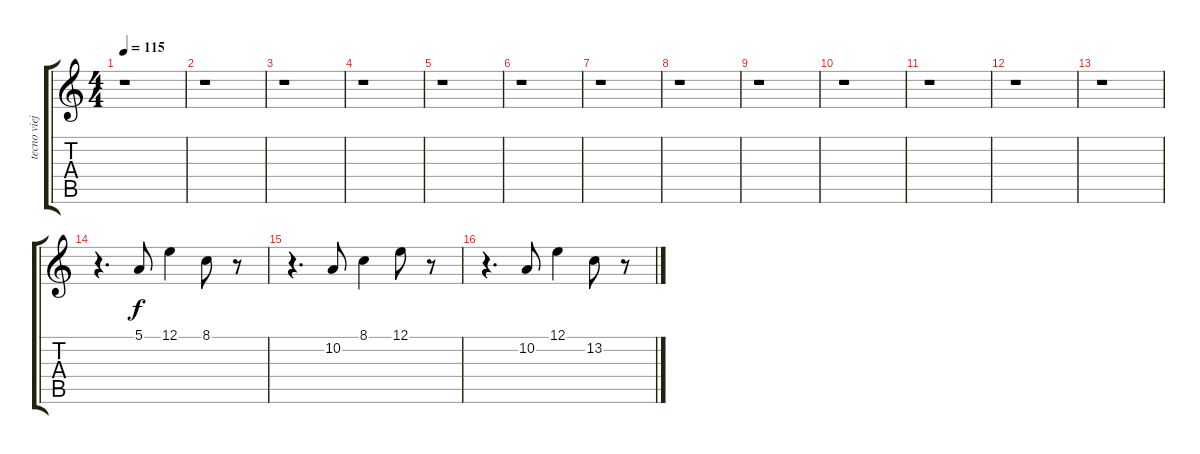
\track ("tecno viejo" "tecno viej") {instrument lead1square}
\staff {score tabs}
\tuning (E4 B3 G3 D3 A2 E2) {hide}
\ts (4 4)
\tempo 115
\clef g2
\ks c
r.1{dy f} |
r.1 |
r.1 |
r.1 |
r.1 |
r.1 |
r.1 |
r.1 |
r.1 |
r.1 |
r.1 |
r.1 |
r.1 |
r.4{d} 5.1.8 12.1.4 8.1.8 r.8 |
r.4{d} 10.2.8 8.1.4 12.1.8 r.8 |
r.4{d} 10.2.8 12.1.4 13.2.8 r.8
